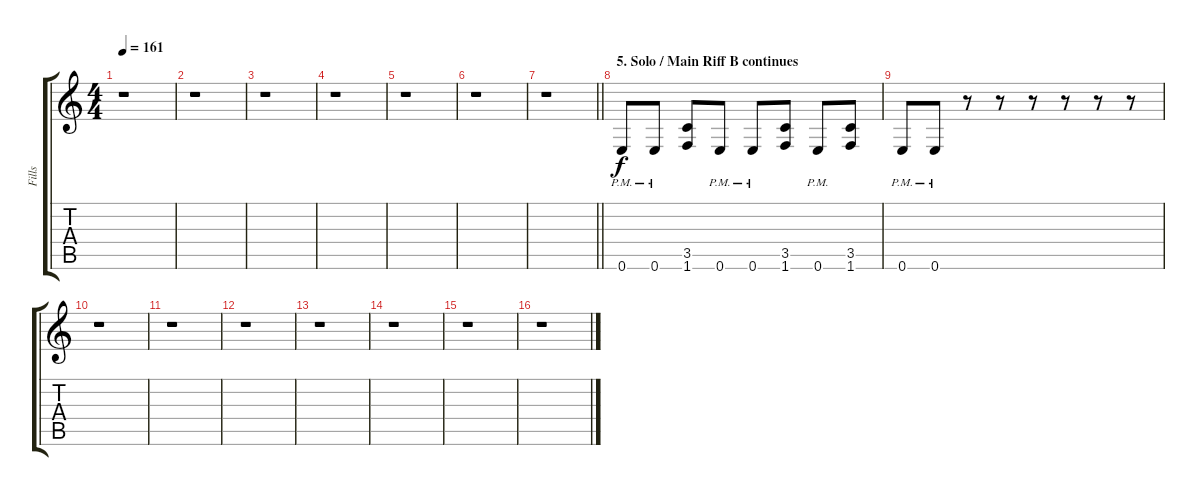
\track ("Fills" "Fills") {instrument distortionguitar}
\staff {score tabs}
\tuning (E4 B3 G3 D3 A2 E2) {hide}
\ts (4 4)
\tempo 161
\clef g2
\ks c
r.1{dy mp} |
r.1 |
r.1 |
r.1 |
r.1 |
r.1 |
\barLineRight lightlight
r.1 |
\section ("" "5. Solo / Main Riff B continues")
0.6{pm}.8{dy f volume 13} 0.6{pm}.8 (3.5 1.6).8 0.6{pm}.8 0.6{pm}.8 (3.5 1.6).8 0.6{pm}.8 (3.5 1.6).8 |
0.6{pm}.8 0.6{pm}.8 r.8 r.8 r.8 r.8 r.8 r.8 |
r.1 |
r.1 |
r.1 |
r.1 |
r.1 |
r.1 |
r.1
